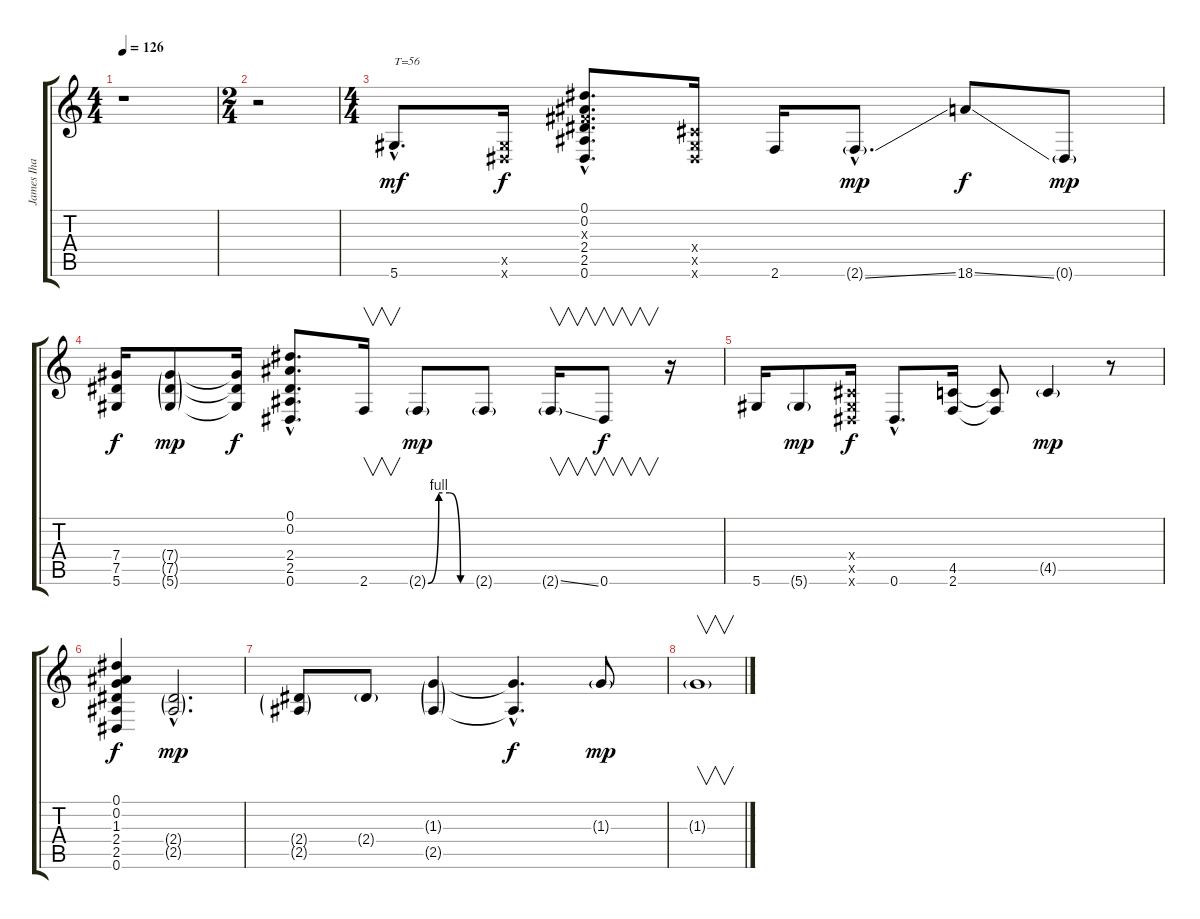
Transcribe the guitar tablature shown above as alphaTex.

\track ("James Iha" "James Iha") {instrument overdrivenguitar}
\staff {score tabs}
\tuning (Eb4 Bb3 Gb3 Db3 Ab2 Eb2) {hide}
\ts (4 4)
\tempo 126
\clef g2
\ks c
r.1{dy mp} |
\ts (2 4)
r.2 |
\ts (4 4)
5.6{hac}.8{d txt "T=56" dy mf} (0.5{x} 0.6{x}).16{dy f} (0.1{hac} 0.2{hac} 0.3{hac x} 2.4{hac} 2.5{hac} 0.6{hac}).8{d} (0.4{x} 0.5{x} 0.6{x}).16 2.6.16 2.6{ss g hac}.8{d dy mp} 18.6{ss}.8{dy f} 0.6{g}.8{dy mp} |
(7.4 7.5 5.6).16{dy f} (7.4{g} 7.5{g} 5.6{g}).8{dy mp} (7.4{t} 7.5{t} 5.6{t}).16{dy f} (0.1{hac} 0.2{hac} 2.4{hac} 2.5{hac} 0.6{hac}).8{d} 2.6.16{v} 2.6{be (custom 0 0 15 4 30 4 45 0 60 0) g}.8{dy mp} 2.6{g}.8 2.6{ss g}.16{v} 0.6.8{v dy f} r.16 |
5.6.16 5.6{g}.8{dy mp} (0.4{x} 0.5{x} 0.6{x}).16{dy f} 0.6{hac}.8{d} (4.5 2.6).16 (4.5{t} 2.6{t}).8 4.5{g}.4{dy mp} r.8 |
(0.1 0.2 1.3 2.4 2.5 0.6).4{dy f} (2.4{g hac} 2.5{g hac}).2{d dy mp} |
(2.4{g} 2.5{g}).8 2.4{g}.8 (1.3{g} 2.5{g}).4 (1.3{hac t} 2.5{hac t}).4{d dy f} 1.3{g}.8{dy mp} |
1.3{g}.1{v}
